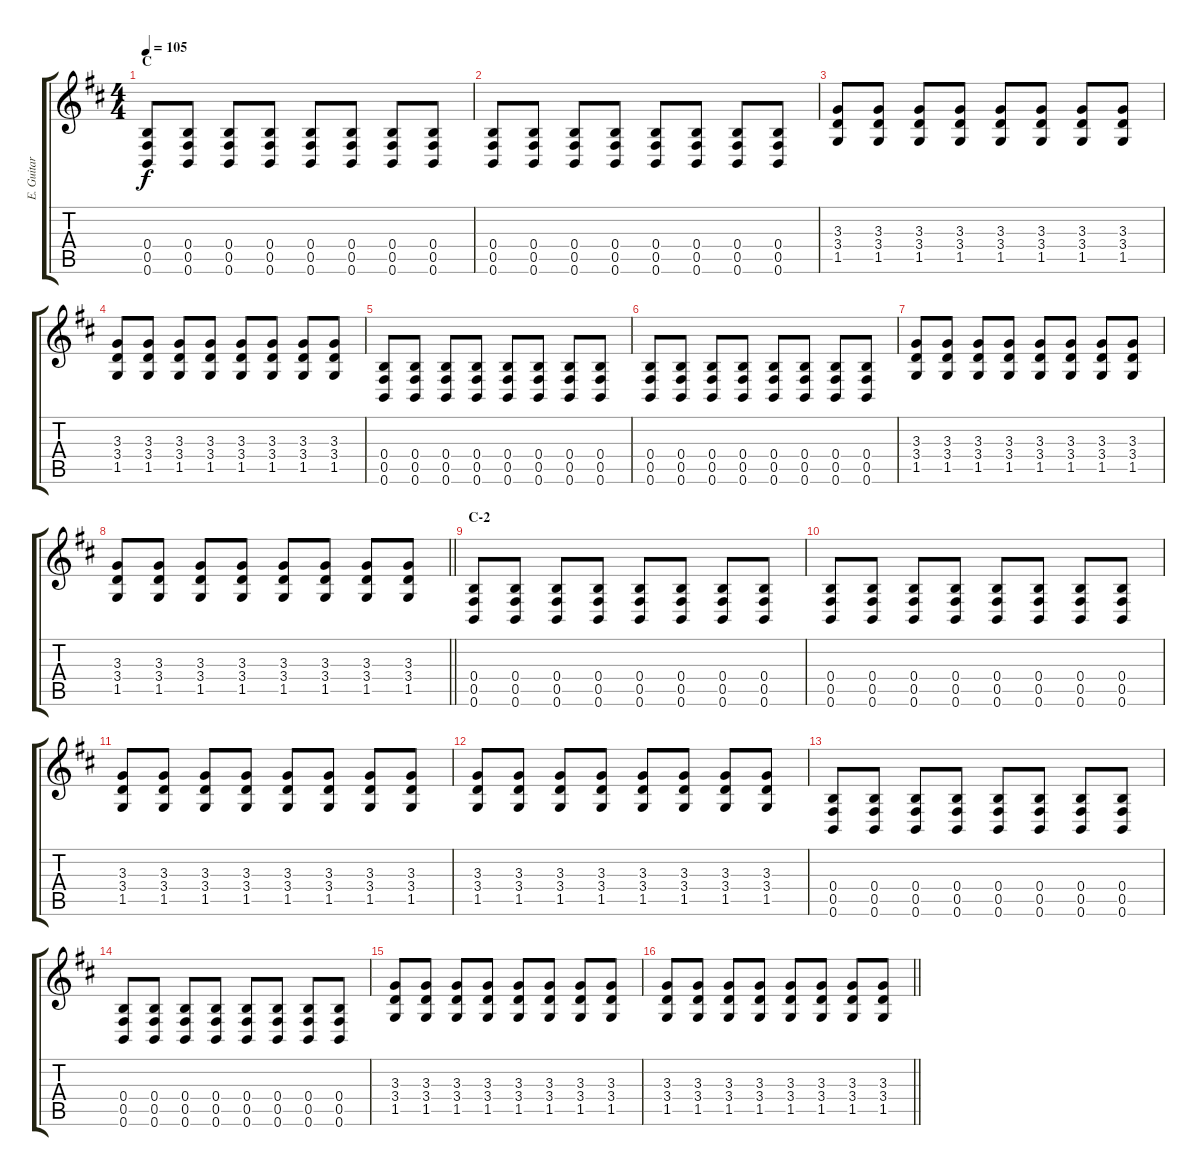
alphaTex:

\track ("E. Guitar II" "E. Guitar ") {instrument overdrivenguitar}
\staff {score tabs}
\tuning (Db4 Ab3 E3 B2 Gb2 B1) {hide}
\ts (4 4)
\section ("" "C")
\tempo 105
\clef g2
\ks d
(0.4 0.5 0.6).8{dy f} (0.4 0.5 0.6).8 (0.4 0.5 0.6).8 (0.4 0.5 0.6).8 (0.4 0.5 0.6).8 (0.4 0.5 0.6).8 (0.4 0.5 0.6).8 (0.4 0.5 0.6).8 |
(0.4 0.5 0.6).8 (0.4 0.5 0.6).8 (0.4 0.5 0.6).8 (0.4 0.5 0.6).8 (0.4 0.5 0.6).8 (0.4 0.5 0.6).8 (0.4 0.5 0.6).8 (0.4 0.5 0.6).8 |
(3.3 3.4 1.5).8 (3.3 3.4 1.5).8 (3.3 3.4 1.5).8 (3.3 3.4 1.5).8 (3.3 3.4 1.5).8 (3.3 3.4 1.5).8 (3.3 3.4 1.5).8 (3.3 3.4 1.5).8 |
(3.3 3.4 1.5).8 (3.3 3.4 1.5).8 (3.3 3.4 1.5).8 (3.3 3.4 1.5).8 (3.3 3.4 1.5).8 (3.3 3.4 1.5).8 (3.3 3.4 1.5).8 (3.3 3.4 1.5).8 |
(0.4 0.5 0.6).8 (0.4 0.5 0.6).8 (0.4 0.5 0.6).8 (0.4 0.5 0.6).8 (0.4 0.5 0.6).8 (0.4 0.5 0.6).8 (0.4 0.5 0.6).8 (0.4 0.5 0.6).8 |
(0.4 0.5 0.6).8 (0.4 0.5 0.6).8 (0.4 0.5 0.6).8 (0.4 0.5 0.6).8 (0.4 0.5 0.6).8 (0.4 0.5 0.6).8 (0.4 0.5 0.6).8 (0.4 0.5 0.6).8 |
(3.3 3.4 1.5).8 (3.3 3.4 1.5).8 (3.3 3.4 1.5).8 (3.3 3.4 1.5).8 (3.3 3.4 1.5).8 (3.3 3.4 1.5).8 (3.3 3.4 1.5).8 (3.3 3.4 1.5).8 |
\barLineRight lightlight
(3.3 3.4 1.5).8 (3.3 3.4 1.5).8 (3.3 3.4 1.5).8 (3.3 3.4 1.5).8 (3.3 3.4 1.5).8 (3.3 3.4 1.5).8 (3.3 3.4 1.5).8 (3.3 3.4 1.5).8 |
\section ("" "C-2")
(0.4 0.5 0.6).8 (0.4 0.5 0.6).8 (0.4 0.5 0.6).8 (0.4 0.5 0.6).8 (0.4 0.5 0.6).8 (0.4 0.5 0.6).8 (0.4 0.5 0.6).8 (0.4 0.5 0.6).8 |
(0.4 0.5 0.6).8 (0.4 0.5 0.6).8 (0.4 0.5 0.6).8 (0.4 0.5 0.6).8 (0.4 0.5 0.6).8 (0.4 0.5 0.6).8 (0.4 0.5 0.6).8 (0.4 0.5 0.6).8 |
(3.3 3.4 1.5).8 (3.3 3.4 1.5).8 (3.3 3.4 1.5).8 (3.3 3.4 1.5).8 (3.3 3.4 1.5).8 (3.3 3.4 1.5).8 (3.3 3.4 1.5).8 (3.3 3.4 1.5).8 |
(3.3 3.4 1.5).8 (3.3 3.4 1.5).8 (3.3 3.4 1.5).8 (3.3 3.4 1.5).8 (3.3 3.4 1.5).8 (3.3 3.4 1.5).8 (3.3 3.4 1.5).8 (3.3 3.4 1.5).8 |
(0.4 0.5 0.6).8 (0.4 0.5 0.6).8 (0.4 0.5 0.6).8 (0.4 0.5 0.6).8 (0.4 0.5 0.6).8 (0.4 0.5 0.6).8 (0.4 0.5 0.6).8 (0.4 0.5 0.6).8 |
(0.4 0.5 0.6).8 (0.4 0.5 0.6).8 (0.4 0.5 0.6).8 (0.4 0.5 0.6).8 (0.4 0.5 0.6).8 (0.4 0.5 0.6).8 (0.4 0.5 0.6).8 (0.4 0.5 0.6).8 |
(3.3 3.4 1.5).8 (3.3 3.4 1.5).8 (3.3 3.4 1.5).8 (3.3 3.4 1.5).8 (3.3 3.4 1.5).8 (3.3 3.4 1.5).8 (3.3 3.4 1.5).8 (3.3 3.4 1.5).8 |
\barLineRight lightlight
(3.3 3.4 1.5).8 (3.3 3.4 1.5).8 (3.3 3.4 1.5).8 (3.3 3.4 1.5).8 (3.3 3.4 1.5).8 (3.3 3.4 1.5).8 (3.3 3.4 1.5).8 (3.3 3.4 1.5).8
